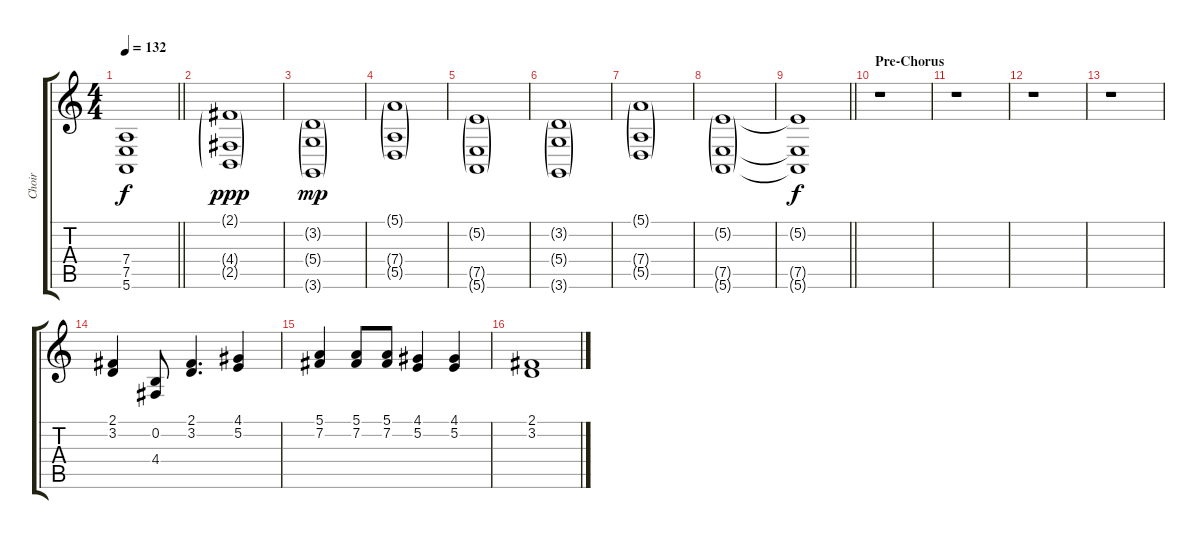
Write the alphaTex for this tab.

\track ("Choir" "Choir") {instrument choiraahs}
\staff {score tabs}
\tuning (E4 B3 G3 D3 A2 E2) {hide}
\ts (4 4)
\tempo 132
\clef g2
\barLineRight lightlight
\ks c
(7.4{t} 7.5{t} 5.6{t}).1{dy f} |
\section ("" "")
(2.1{g} 4.4{g} 2.5{g}).1{dy ppp} |
(3.2{g} 5.4{g} 3.6{g}).1{dy mp} |
(5.1{g} 7.4{g} 5.5{g}).1 |
(5.2{g} 7.5{g} 5.6{g}).1 |
(3.2{g} 5.4{g} 3.6{g}).1 |
(5.1{g} 7.4{g} 5.5{g}).1 |
(5.2{g} 7.5{g} 5.6{g}).1 |
\barLineRight lightlight
(5.2{t} 7.5{t} 5.6{t}).1{dy f} |
\section ("" "Pre-Chorus")
r.1 |
r.1 |
r.1 |
r.1 |
(2.1 3.2).4 (0.2 4.4).8 (2.1 3.2).4{d} (4.1 5.2).4 |
(5.1 7.2).4 (5.1 7.2).8 (5.1 7.2).8 (4.1 5.2).4 (4.1 5.2).4 |
(2.1 3.2).1
